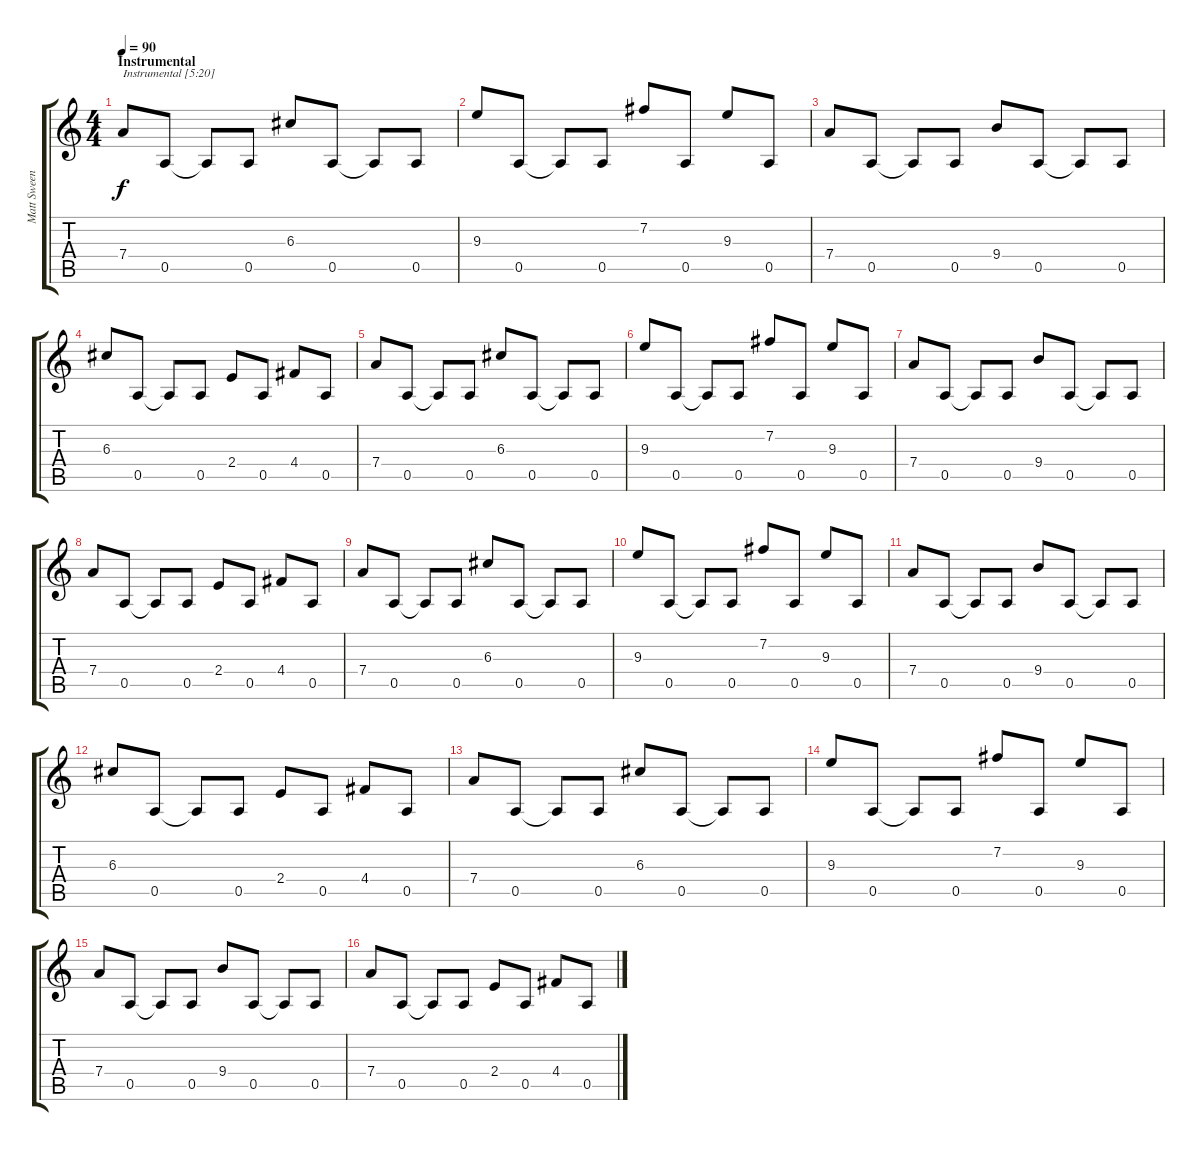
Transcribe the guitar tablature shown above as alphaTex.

\track ("Matt Sweeney" "Matt Sween") {instrument electricguitarjazz}
\staff {score tabs}
\tuning (E4 B3 G3 D3 A2 D2) {hide}
\ts (4 4)
\section ("" "Instrumental")
\tempo 90
\clef g2
\ks c
7.4.8{txt "Instrumental [5:20]" dy f instrument electricguitarjazz} 0.5.8 0.5{t}.8 0.5.8 6.3.8 0.5.8 0.5{t}.8 0.5.8 |
9.3.8 0.5.8 0.5{t}.8 0.5.8 7.2.8 0.5.8 9.3.8 0.5.8 |
7.4.8 0.5.8 0.5{t}.8 0.5.8 9.4.8 0.5.8 0.5{t}.8 0.5.8 |
6.3.8 0.5.8 0.5{t}.8 0.5.8 2.4.8 0.5.8 4.4.8 0.5.8 |
7.4.8 0.5.8 0.5{t}.8 0.5.8 6.3.8 0.5.8 0.5{t}.8 0.5.8 |
9.3.8 0.5.8 0.5{t}.8 0.5.8 7.2.8 0.5.8 9.3.8 0.5.8 |
7.4.8 0.5.8 0.5{t}.8 0.5.8 9.4.8 0.5.8 0.5{t}.8 0.5.8 |
7.4.8 0.5.8 0.5{t}.8 0.5.8 2.4.8 0.5.8 4.4.8 0.5.8 |
7.4.8 0.5.8 0.5{t}.8 0.5.8 6.3.8 0.5.8 0.5{t}.8 0.5.8 |
9.3.8 0.5.8 0.5{t}.8 0.5.8 7.2.8 0.5.8 9.3.8 0.5.8 |
7.4.8 0.5.8 0.5{t}.8 0.5.8 9.4.8 0.5.8 0.5{t}.8 0.5.8 |
6.3.8 0.5.8 0.5{t}.8 0.5.8 2.4.8 0.5.8 4.4.8 0.5.8 |
7.4.8 0.5.8 0.5{t}.8 0.5.8 6.3.8 0.5.8 0.5{t}.8 0.5.8 |
9.3.8 0.5.8 0.5{t}.8 0.5.8 7.2.8 0.5.8 9.3.8 0.5.8 |
7.4.8 0.5.8 0.5{t}.8 0.5.8 9.4.8 0.5.8 0.5{t}.8 0.5.8 |
7.4.8 0.5.8 0.5{t}.8 0.5.8 2.4.8 0.5.8 4.4.8 0.5.8
